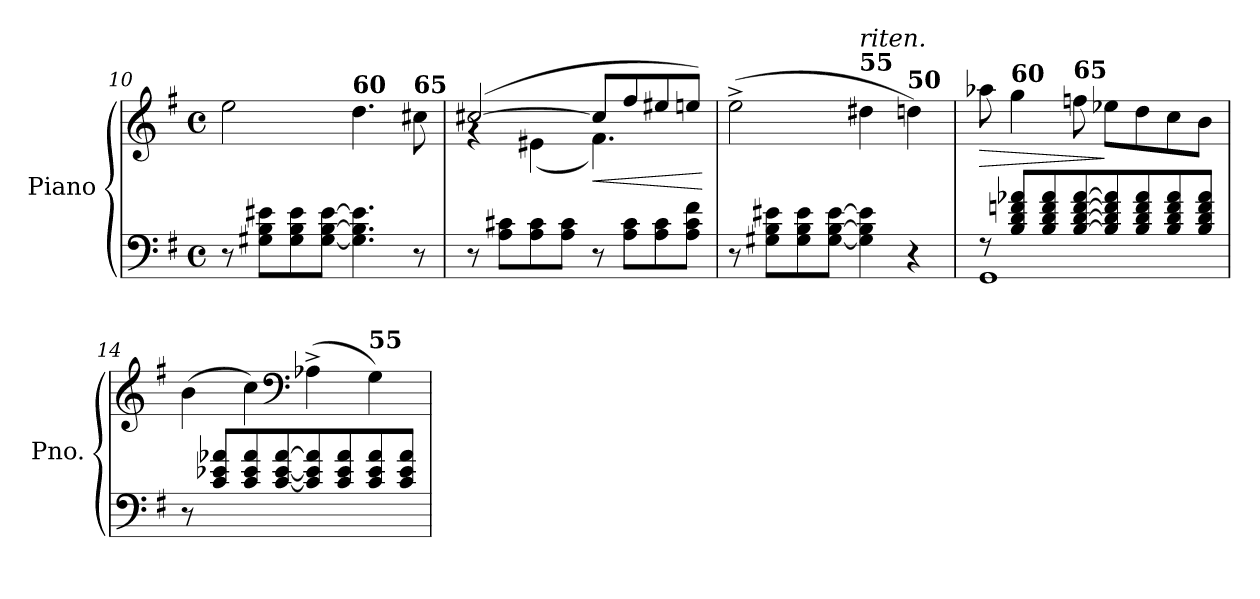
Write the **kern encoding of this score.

**kern	**kern	**dynam
*part1	*part1	*part1
*staff2	*staff1	*staff1/2
*I"Piano	*	*
*I'Pno.	*	*
!!LO:LB:g=z
*clefF4	*clefG2	*
*k[f#]	*k[f#]	*
*M4/4	*M4/4	*
*met(c)	*met(c)	*
=10	=10	=10
8r	2ee\	.
8G#X\ 8B\ 8e#X\L	.	.
8G#\ 8B\ 8e#\	.	.
[8G#\ [8B\ [8e#\J	.	.
!	!LO:TX:a:B:t=60	!
4.G#\] 4.B\] 4.e#\]	4.dd\	.
!	!LO:TX:a:B:t=65	!
8r	8cc#X\	.
=11	=11	=11
*	*^	*
8r	([2cc#X/	4rg	.
8A\ 8c#X\L	.	.	.
8A\ 8c#\	.	(4e#X\	.
8A\ 8c#\J	.	.	.
!	!	!	!LO:HP:b
8r	8cc#/L]	4.f#\)	<
8A\ 8c#\L	8ff#/	.	.
8A\ 8c#\	8ee#X/	.	.
8A\ 8c#\ 8f#\J	8een/J)	8ryy	.
*	*v	*v	*
.	.	[
=12	=12	=12
8r	(2ee^\	.
8G#X\ 8B\ 8e#X\L	.	.
8G#\ 8B\ 8e#\	.	.
[8G#\ [8B\ [8e#\J	.	.
!	!LO:TX:a:B:t=55	!
!	!LO:TX:a:t=rit<i>en</i>.	!
4G#\] 4B\] 4e#\]	4dd#X\	.
!	!LO:TX:a:B:t=50	!
4r	4ddn\)	.
=13	=13	=13
*^	*	*
!	!	!	!LO:HP:b
8rF	1GG	8aa-X\	>
!	!	!LO:TX:a:B:t=60	!
8B/ 8d/ 8fn/ 8a-X/L	.	4gg\	.
8B/ 8d/ 8f/ 8a-/	.	.	.
!	!	!LO:TX:a:B:t=65	!
[8B/ [8d/ [8f/ [8a-/	.	8ffn\	.
8B/] 8d/] 8f/] 8a-/]	.	8ee-X\L	]
8B/ 8d/ 8f/ 8a-/	.	8dd\	.
8B/ 8d/ 8f/ 8a-/	.	8cc\	.
8B/ 8d/ 8f/ 8a-/J	.	8b\J	.
*v	*v	*	*
=14	=14	=14
8r	(4b\	.
8c/ 8e-X/ 8a-X/L	.	.
8c/ 8e-/ 8a-/	4cc\)	.
[8c/ [8e-/ [8a-/	.	.
*	*clefF4	*
8c/] 8e-/] 8a-/]	(4A-X^\	.
8c/ 8e-/ 8a-/	.	.
!	!LO:TX:a:B:t=55	!
8c/ 8e-/ 8a-/	4G\)	.
8c/ 8e-/ 8a-/J	.	.
=	=	=
*-	*-	*-
